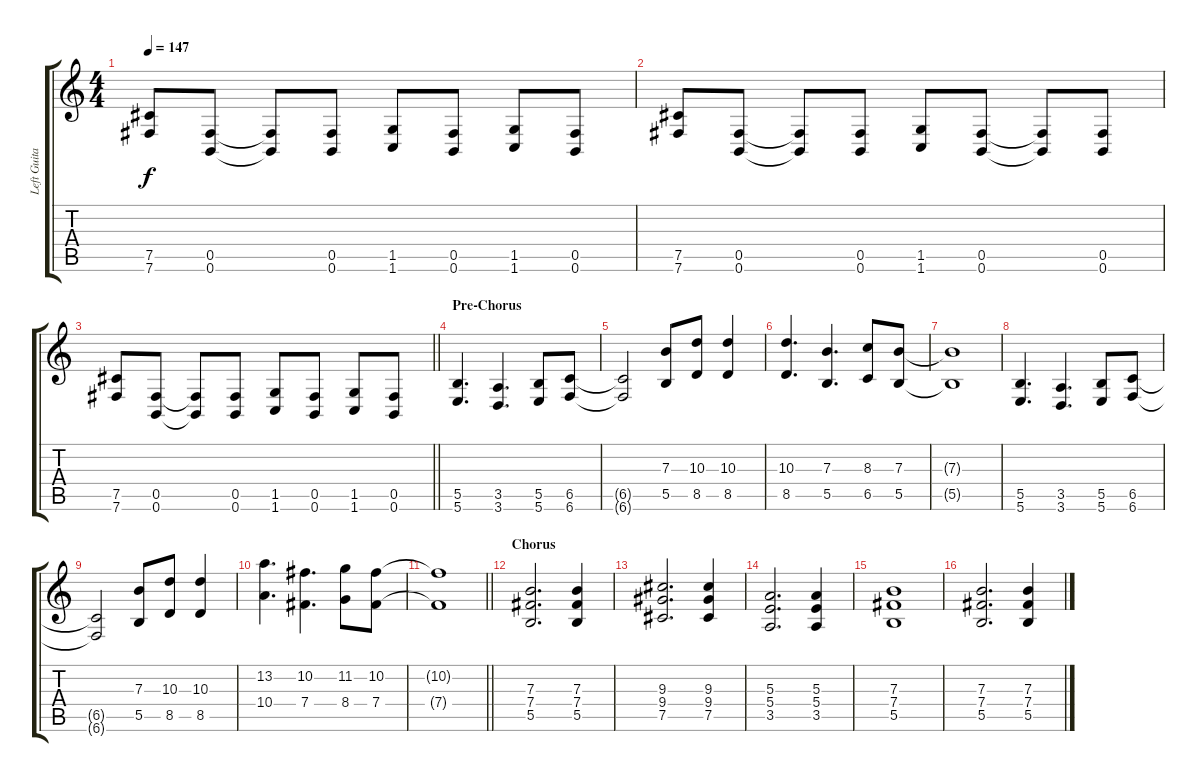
\track ("Left Guitar (Josh)" "Left Guita") {instrument distortionguitar}
\staff {score tabs}
\tuning (Db4 Ab3 E3 B2 Gb2 B1) {hide}
\ts (4 4)
\tempo 147
\clef g2
\ks c
(7.5 7.6).8{dy f} (0.5 0.6).8 (0.5{t} 0.6{t}).8 (0.5 0.6).8 (1.5 1.6).8 (0.5 0.6).8 (1.5 1.6).8 (0.5 0.6).8 |
(7.5 7.6).8 (0.5 0.6).8 (0.5{t} 0.6{t}).8 (0.5 0.6).8 (1.5 1.6).8 (0.5 0.6).8 (0.5{t} 0.6{t}).8 (0.5 0.6).8 |
\barLineRight lightlight
(7.5 7.6).8 (0.5 0.6).8 (0.5{t} 0.6{t}).8 (0.5 0.6).8 (1.5 1.6).8 (0.5 0.6).8 (1.5 1.6).8 (0.5 0.6).8 |
\section ("" "Pre-Chorus")
(5.5 5.6).4{d} (3.5 3.6).4{d} (5.5 5.6).8 (6.5 6.6).8 |
(6.5{t} 6.6{t}).2 (7.3 5.5).8 (10.3 8.5).8 (10.3 8.5).4 |
(10.3 8.5).4{d} (7.3 5.5).4{d} (8.3 6.5).8 (7.3 5.5).8 |
(7.3{t} 5.5{t}).1 |
(5.5 5.6).4{d} (3.5 3.6).4{d} (5.5 5.6).8 (6.5 6.6).8 |
(6.5{t} 6.6{t}).2 (7.3 5.5).8 (10.3 8.5).8 (10.3 8.5).4 |
(13.2 10.4).4{d} (10.2 7.4).4{d} (11.2 8.4).8 (10.2 7.4).8 |
\barLineRight lightlight
(10.2{t} 7.4{t}).1 |
\section ("" "Chorus")
(7.3 7.4 5.5).2{d} (7.3 7.4 5.5).4 |
(9.3 9.4 7.5).2{d} (9.3 9.4 7.5).4 |
(5.3 5.4 3.5).2{d} (5.3 5.4 3.5).4 |
(7.3 7.4 5.5).1 |
(7.3 7.4 5.5).2{d} (7.3 7.4 5.5).4
